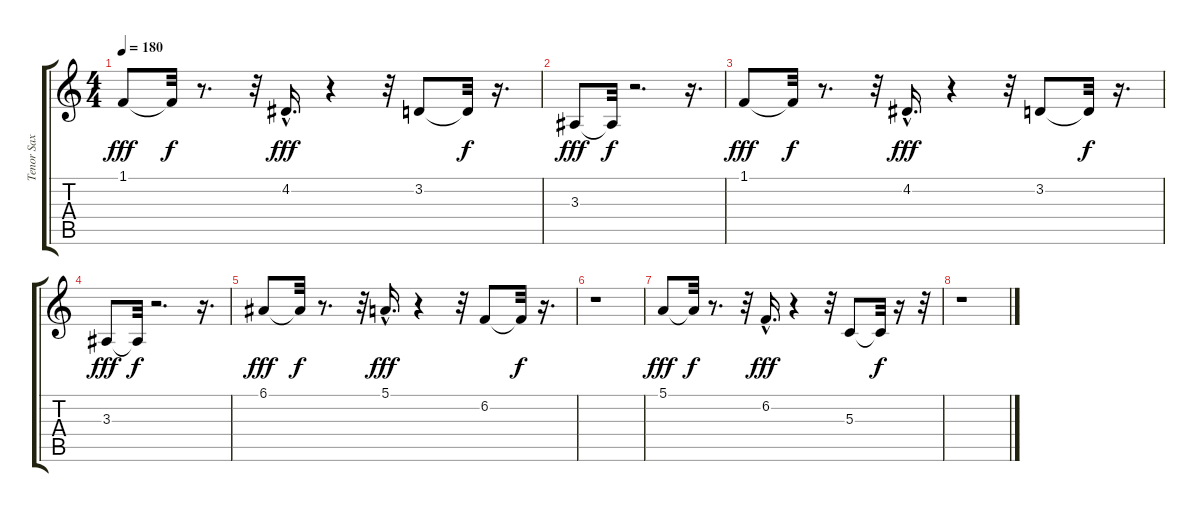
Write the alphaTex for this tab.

\track ("Tenor Sax" "Tenor Sax") {instrument tenorsax}
\staff {score tabs}
\tuning (E4 B3 G3 D3 A2 E2) {hide}
\ts (4 4)
\tempo 180
\clef g2
\ks c
1.1.8{dy fff} 1.1{t}.32{dy f} r.8{d} r.32 4.2{hac}.16{d dy fff} r.4 r.32 3.2.8 3.2{t}.32{dy f} r.16{d} |
3.3.8{dy fff} 3.3{t}.32{dy f} r.2{d} r.16{d} |
1.1.8{dy fff} 1.1{t}.32{dy f} r.8{d} r.32 4.2{hac}.16{d dy fff} r.4 r.32 3.2.8 3.2{t}.32{dy f} r.16{d} |
3.3.8{dy fff} 3.3{t}.32{dy f} r.2{d} r.16{d} |
6.1.8{dy fff} 6.1{t}.32{dy f} r.8{d} r.32 5.1{hac}.16{d dy fff} r.4 r.32 6.2.8 6.2{t}.32{dy f} r.16{d} |
r.1 |
5.1.8{dy fff} 5.1{t}.32{dy f} r.8{d} r.32 6.2{hac}.16{d dy fff} r.4 r.32 5.3.8 5.3{t}.32{dy f} r.16 r.32 |
r.1
